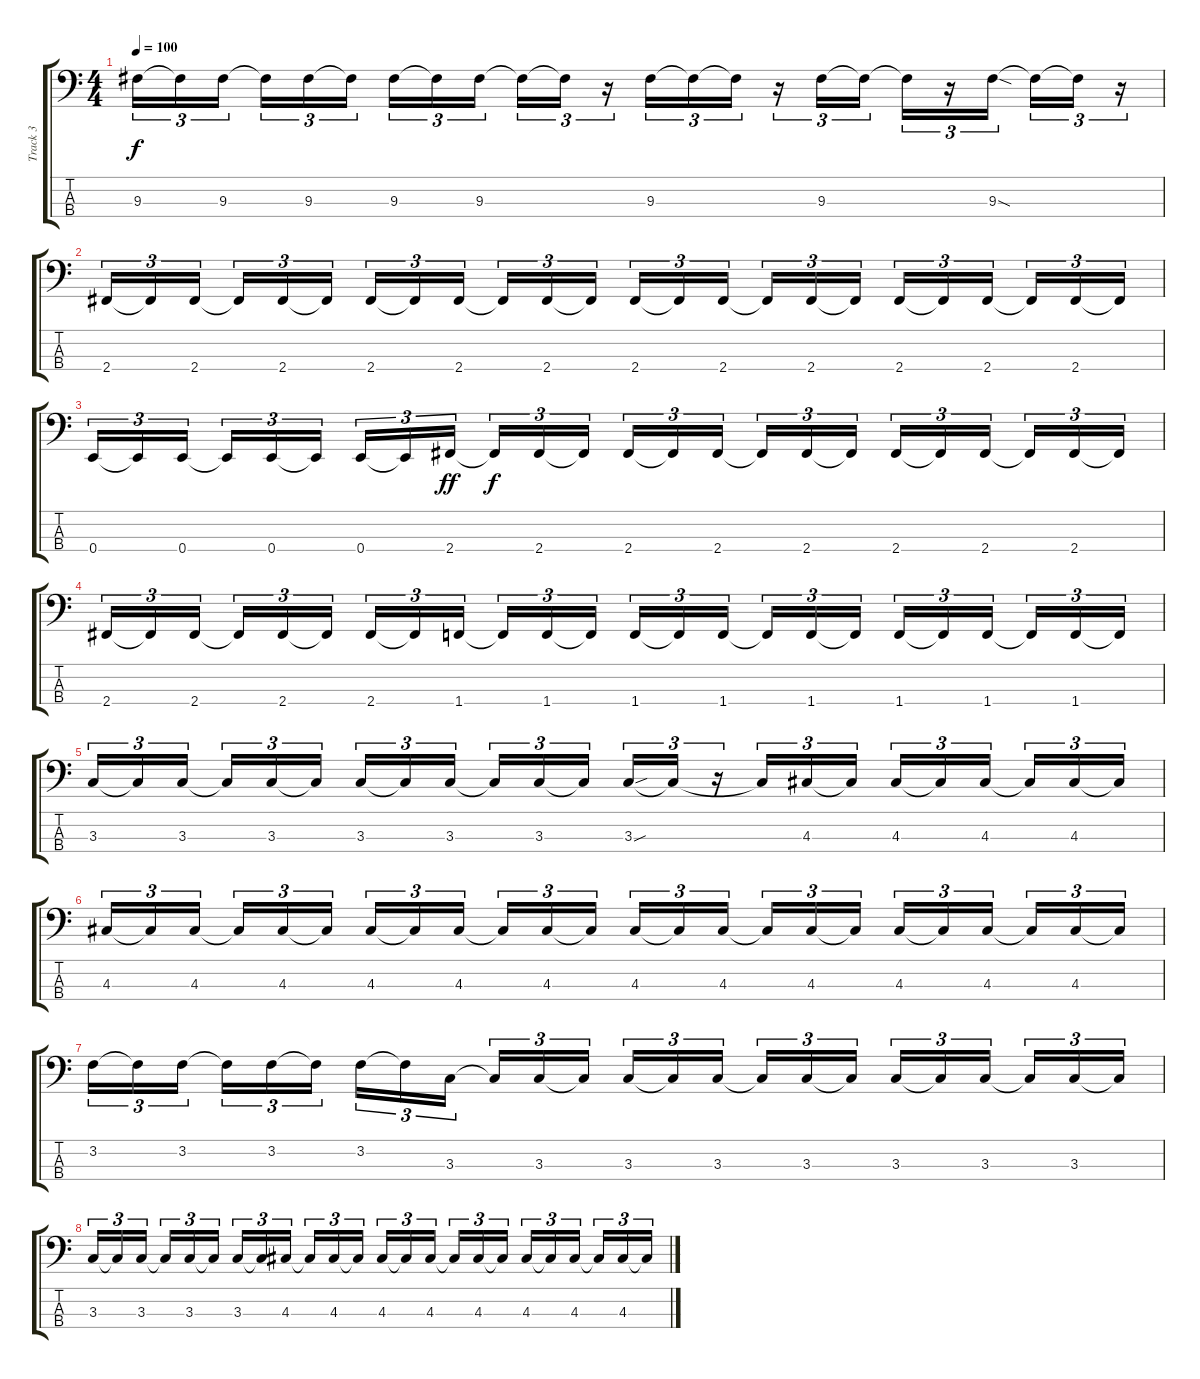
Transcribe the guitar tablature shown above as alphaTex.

\track ("Track 3" "Track 3") {instrument electricbassfinger}
\staff {score tabs}
\tuning (G2 D2 A1 E1) {hide}
\ts (4 4)
\tempo 100
\clef f4
\ks c
9.3.16{tu (3 2) dy f} 9.3{t}.16{tu (3 2)} 9.3.16{tu (3 2) beam splitsecondary} 9.3{t}.16{tu (3 2)} 9.3.16{tu (3 2)} 9.3{t}.16{tu (3 2)} 9.3.16{tu (3 2)} 9.3{t}.16{tu (3 2)} 9.3.16{tu (3 2) beam splitsecondary} 9.3{t}.16{tu (3 2)} 9.3{t}.16{tu (3 2)} r.16{tu (3 2)} 9.3.16{tu (3 2)} 9.3{t}.16{tu (3 2)} 9.3{t}.16{tu (3 2)} r.16{tu (3 2)} 9.3.16{tu (3 2)} 9.3{t}.16{tu (3 2)} 9.3{t}.16{tu (3 2)} r.16{tu (3 2)} 9.3{sod}.16{tu (3 2) beam splitsecondary} 9.3{t}.16{tu (3 2)} 9.3{t}.16{tu (3 2)} r.16{tu (3 2)} |
2.4.16{tu (3 2)} 2.4{t}.16{tu (3 2)} 2.4.16{tu (3 2) beam splitsecondary} 2.4{t}.16{tu (3 2)} 2.4.16{tu (3 2)} 2.4{t}.16{tu (3 2)} 2.4.16{tu (3 2)} 2.4{t}.16{tu (3 2)} 2.4.16{tu (3 2) beam splitsecondary} 2.4{t}.16{tu (3 2)} 2.4.16{tu (3 2)} 2.4{t}.16{tu (3 2)} 2.4.16{tu (3 2)} 2.4{t}.16{tu (3 2)} 2.4.16{tu (3 2) beam splitsecondary} 2.4{t}.16{tu (3 2)} 2.4.16{tu (3 2)} 2.4{t}.16{tu (3 2)} 2.4.16{tu (3 2)} 2.4{t}.16{tu (3 2)} 2.4.16{tu (3 2) beam splitsecondary} 2.4{t}.16{tu (3 2)} 2.4.16{tu (3 2)} 2.4{t}.16{tu (3 2)} |
0.4.16{tu (3 2)} 0.4{t}.16{tu (3 2)} 0.4.16{tu (3 2) beam splitsecondary} 0.4{t}.16{tu (3 2)} 0.4.16{tu (3 2)} 0.4{t}.16{tu (3 2)} 0.4.16{tu (3 2)} 0.4{t}.16{tu (3 2)} 2.4.16{tu (3 2) dy ff beam splitsecondary} 2.4{t}.16{tu (3 2) dy f} 2.4.16{tu (3 2)} 2.4{t}.16{tu (3 2)} 2.4.16{tu (3 2)} 2.4{t}.16{tu (3 2)} 2.4.16{tu (3 2) beam splitsecondary} 2.4{t}.16{tu (3 2)} 2.4.16{tu (3 2)} 2.4{t}.16{tu (3 2)} 2.4.16{tu (3 2)} 2.4{t}.16{tu (3 2)} 2.4.16{tu (3 2) beam splitsecondary} 2.4{t}.16{tu (3 2)} 2.4.16{tu (3 2)} 2.4{t}.16{tu (3 2)} |
2.4.16{tu (3 2)} 2.4{t}.16{tu (3 2)} 2.4.16{tu (3 2) beam splitsecondary} 2.4{t}.16{tu (3 2)} 2.4.16{tu (3 2)} 2.4{t}.16{tu (3 2)} 2.4.16{tu (3 2)} 2.4{t}.16{tu (3 2)} 1.4.16{tu (3 2) beam splitsecondary} 1.4{t}.16{tu (3 2)} 1.4.16{tu (3 2)} 1.4{t}.16{tu (3 2)} 1.4.16{tu (3 2)} 1.4{t}.16{tu (3 2)} 1.4.16{tu (3 2) beam splitsecondary} 1.4{t}.16{tu (3 2)} 1.4.16{tu (3 2)} 1.4{t}.16{tu (3 2)} 1.4.16{tu (3 2)} 1.4{t}.16{tu (3 2)} 1.4.16{tu (3 2) beam splitsecondary} 1.4{t}.16{tu (3 2)} 1.4.16{tu (3 2)} 1.4{t}.16{tu (3 2)} |
3.3.16{tu (3 2)} 3.3{t}.16{tu (3 2)} 3.3.16{tu (3 2) beam splitsecondary} 3.3{t}.16{tu (3 2)} 3.3.16{tu (3 2)} 3.3{t}.16{tu (3 2)} 3.3.16{tu (3 2)} 3.3{t}.16{tu (3 2)} 3.3.16{tu (3 2) beam splitsecondary} 3.3{t}.16{tu (3 2)} 3.3.16{tu (3 2)} 3.3{t}.16{tu (3 2)} 3.3{sou}.16{tu (3 2)} 3.3{t}.16{tu (3 2)} r.16{tu (3 2)} 3.3{t}.16{tu (3 2)} 4.3.16{tu (3 2)} 4.3{t}.16{tu (3 2)} 4.3.16{tu (3 2)} 4.3{t}.16{tu (3 2)} 4.3.16{tu (3 2) beam splitsecondary} 4.3{t}.16{tu (3 2)} 4.3.16{tu (3 2)} 4.3{t}.16{tu (3 2)} |
4.3.16{tu (3 2)} 4.3{t}.16{tu (3 2)} 4.3.16{tu (3 2) beam splitsecondary} 4.3{t}.16{tu (3 2)} 4.3.16{tu (3 2)} 4.3{t}.16{tu (3 2)} 4.3.16{tu (3 2)} 4.3{t}.16{tu (3 2)} 4.3.16{tu (3 2) beam splitsecondary} 4.3{t}.16{tu (3 2)} 4.3.16{tu (3 2)} 4.3{t}.16{tu (3 2)} 4.3.16{tu (3 2)} 4.3{t}.16{tu (3 2)} 4.3.16{tu (3 2) beam splitsecondary} 4.3{t}.16{tu (3 2)} 4.3.16{tu (3 2)} 4.3{t}.16{tu (3 2)} 4.3.16{tu (3 2)} 4.3{t}.16{tu (3 2)} 4.3.16{tu (3 2) beam splitsecondary} 4.3{t}.16{tu (3 2)} 4.3.16{tu (3 2)} 4.3{t}.16{tu (3 2)} |
3.2.16{tu (3 2)} 3.2{t}.16{tu (3 2)} 3.2.16{tu (3 2) beam splitsecondary} 3.2{t}.16{tu (3 2)} 3.2.16{tu (3 2)} 3.2{t}.16{tu (3 2)} 3.2.16{tu (3 2)} 3.2{t}.16{tu (3 2)} 3.3.16{tu (3 2) beam splitsecondary} 3.3{t}.16{tu (3 2)} 3.3.16{tu (3 2)} 3.3{t}.16{tu (3 2)} 3.3.16{tu (3 2)} 3.3{t}.16{tu (3 2)} 3.3.16{tu (3 2) beam splitsecondary} 3.3{t}.16{tu (3 2)} 3.3.16{tu (3 2)} 3.3{t}.16{tu (3 2)} 3.3.16{tu (3 2)} 3.3{t}.16{tu (3 2)} 3.3.16{tu (3 2) beam splitsecondary} 3.3{t}.16{tu (3 2)} 3.3.16{tu (3 2)} 3.3{t}.16{tu (3 2)} |
3.3.16{tu (3 2)} 3.3{t}.16{tu (3 2)} 3.3.16{tu (3 2) beam splitsecondary} 3.3{t}.16{tu (3 2)} 3.3.16{tu (3 2)} 3.3{t}.16{tu (3 2)} 3.3.16{tu (3 2)} 3.3{t}.16{tu (3 2)} 4.3.16{tu (3 2) beam splitsecondary} 4.3{t}.16{tu (3 2)} 4.3.16{tu (3 2)} 4.3{t}.16{tu (3 2)} 4.3.16{tu (3 2)} 4.3{t}.16{tu (3 2)} 4.3.16{tu (3 2) beam splitsecondary} 4.3{t}.16{tu (3 2)} 4.3.16{tu (3 2)} 4.3{t}.16{tu (3 2)} 4.3.16{tu (3 2)} 4.3{t}.16{tu (3 2)} 4.3.16{tu (3 2) beam splitsecondary} 4.3{t}.16{tu (3 2)} 4.3.16{tu (3 2)} 4.3{t}.16{tu (3 2)}
